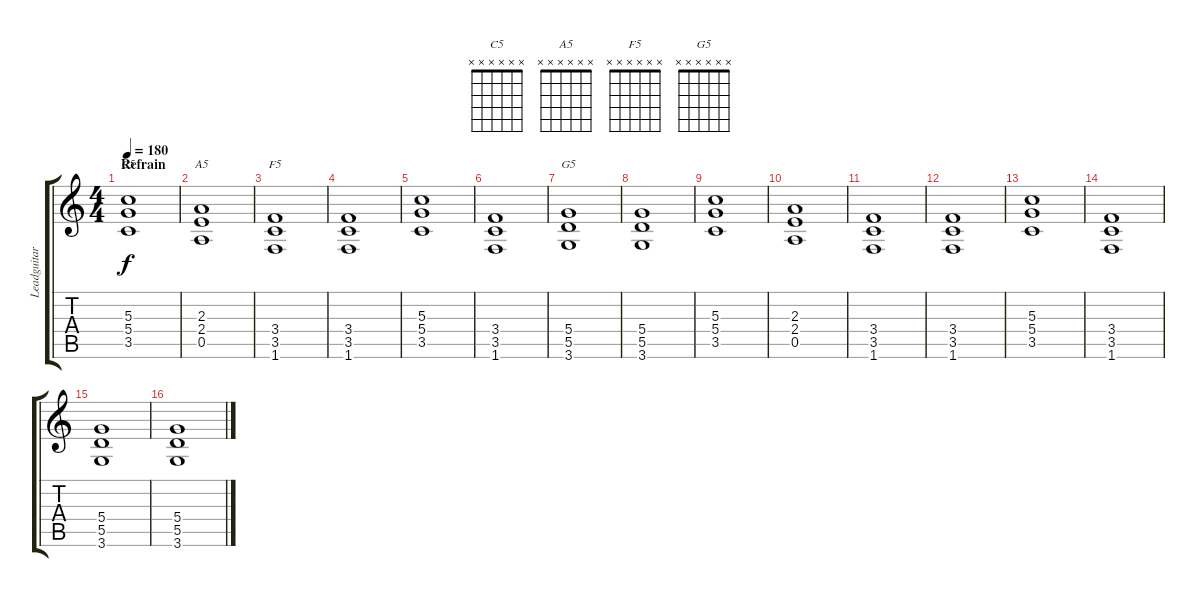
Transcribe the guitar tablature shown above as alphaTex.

\track ("Leadguitar" "Leadguitar") {instrument distortionguitar}
\staff {score tabs}
\tuning (E4 B3 G3 D3 A2 E2) {hide}
\chord ("C5" x x x x x x) {firstfret 0}
\chord ("A5" x x x x x x) {firstfret 0}
\chord ("F5" x x x x x x) {firstfret 0}
\chord ("G5" x x x x x x) {firstfret 0}
\ts (4 4)
\section ("" "Refrain")
\tempo 180
\clef g2
\ks c
(5.3 5.4 3.5).1{ch "C5" dy f} |
(2.3 2.4 0.5).1{ch "A5"} |
(3.4 3.5 1.6).1{ch "F5"} |
(3.4 3.5 1.6).1 |
(5.3 5.4 3.5).1 |
(3.4 3.5 1.6).1 |
(5.4 5.5 3.6).1{ch "G5"} |
(5.4 5.5 3.6).1 |
(5.3 5.4 3.5).1 |
(2.3 2.4 0.5).1 |
(3.4 3.5 1.6).1 |
(3.4 3.5 1.6).1 |
(5.3 5.4 3.5).1 |
(3.4 3.5 1.6).1 |
(5.4 5.5 3.6).1 |
(5.4 5.5 3.6).1
